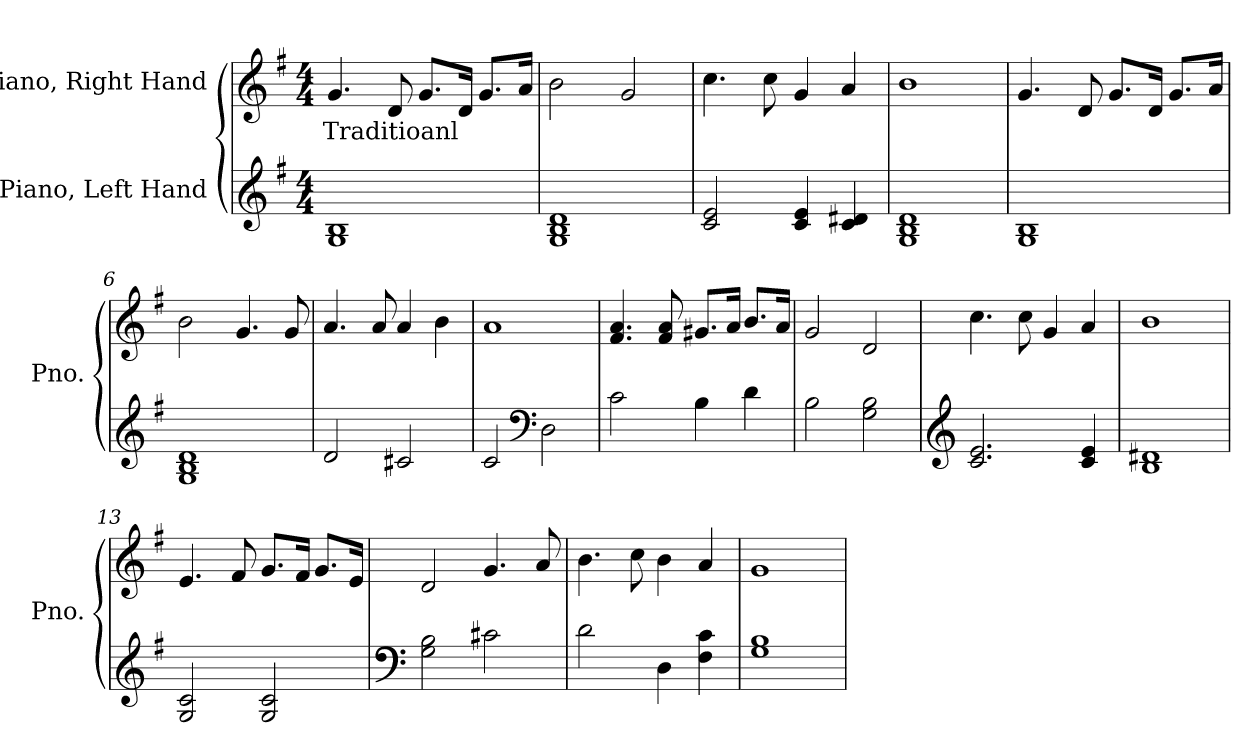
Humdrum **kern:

**kern	**kern	**text
*part2	*part1	*part1
*staff2	*staff1	*staff1
*I"Piano, Left Hand	*I"Piano, Right Hand	*
*I'Pno.	*I'Pno.	*
*clefG2	*clefG2	*
*k[f#]	*k[f#]	*
*M4/4	*M4/4	*
*MM100	*MM100	*
=1	=1	=1
!	!	!LO:LY:b
1G 1B	4.g/	Traditioanl
.	8d/	.
.	8.g/L	.
.	16d/Jk	.
.	8.g/L	.
.	16a/Jk	.
=2	=2	=2
1G 1B 1d	2b\	.
.	2g/	.
=3	=3	=3
2c/ 2e/	4.cc\	.
.	8cc\	.
4c/ 4e/	4g/	.
4c/ 4d#X/	4a/	.
=4	=4	=4
1G 1B 1d	1b	.
=5	=5	=5
1G 1B	4.g/	.
.	8d/	.
.	8.g/L	.
.	16d/Jk	.
.	8.g/L	.
.	16a/Jk	.
!!LO:LB:g=z
=6	=6	=6
1G 1B 1d	2b\	.
.	4.g/	.
.	8g/	.
=7	=7	=7
2d/	4.a/	.
.	8a/	.
2c#X/	4a/	.
.	4b\	.
=8	=8	=8
2c/	1a	.
*clefF4	*	*
2D\	.	.
=9	=9	=9
2c\	4.f#/ 4.a/	.
.	8f#/ 8a/	.
4B\	8.g#X/L	.
.	16a/Jk	.
4d\	8.b/L	.
.	16a/Jk	.
=10	=10	=10
2B\	2g/	.
2G\ 2B\	2d/	.
=11	=11	=11
*clefG2	*	*
2.c/ 2.e/	4.cc\	.
.	8cc\	.
.	4g/	.
4c/ 4e/	4a/	.
=12	=12	=12
1B 1d#X	1b	.
!!LO:LB:g=z
=13	=13	=13
2G/ 2c/	4.e/	.
.	8f#/	.
2G/ 2c/	8.g/L	.
.	16f#/Jk	.
.	8.g/L	.
.	16e/Jk	.
=14	=14	=14
*clefF4	*	*
2G\ 2B\	2d/	.
2c#X\	4.g/	.
.	8a/	.
=15	=15	=15
2d\	4.b\	.
.	8cc\	.
4D\	4b\	.
4F#\ 4c\	4a/	.
=16	=16	=16
1G 1B	1g	.
=	=	=
*-	*-	*-
